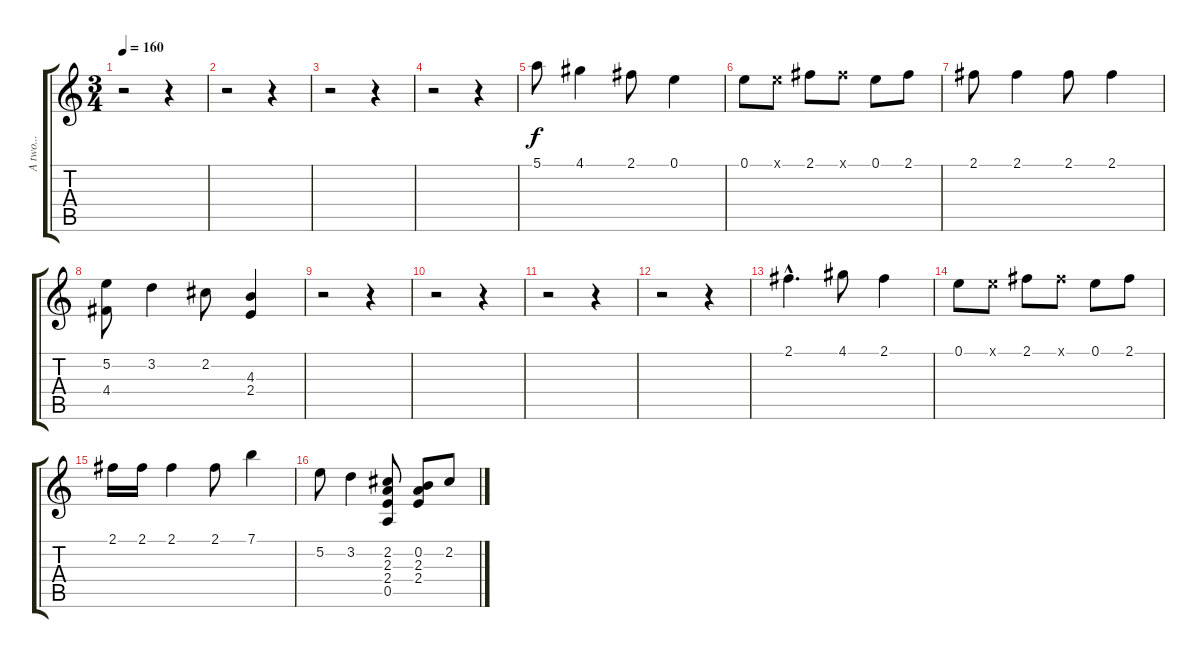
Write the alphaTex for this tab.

\track ("A two..." "A two...") {instrument electricguitarjazz}
\staff {score tabs}
\tuning (E4 B3 G3 D3 A2 E2) {hide}
\ts (3 4)
\tempo 160
\clef g2
\ks c
r.2{dy f} r.4 |
r.2 r.4 |
r.2 r.4 |
r.2 r.4 |
5.1.8 4.1.4 2.1.8 0.1.4 |
0.1.8 0.1{x}.8 2.1.8 2.1{x}.8 0.1.8 2.1.8 |
2.1.8 2.1.4 2.1.8 2.1.4 |
(5.2 4.4).8 3.2.4 2.2.8 (4.3 2.4).4 |
r.2 r.4 |
r.2 r.4 |
r.2 r.4 |
r.2 r.4 |
2.1{hac}.4{d} 4.1.8 2.1.4 |
0.1.8 0.1{x}.8 2.1.8 2.1{x}.8 0.1.8 2.1.8 |
2.1.16 2.1.16 2.1.4 2.1.8 7.1.4 |
5.2.8 3.2.4 (2.2 2.3 2.4 0.5).8 (0.2 2.3 2.4).8 2.2.8
